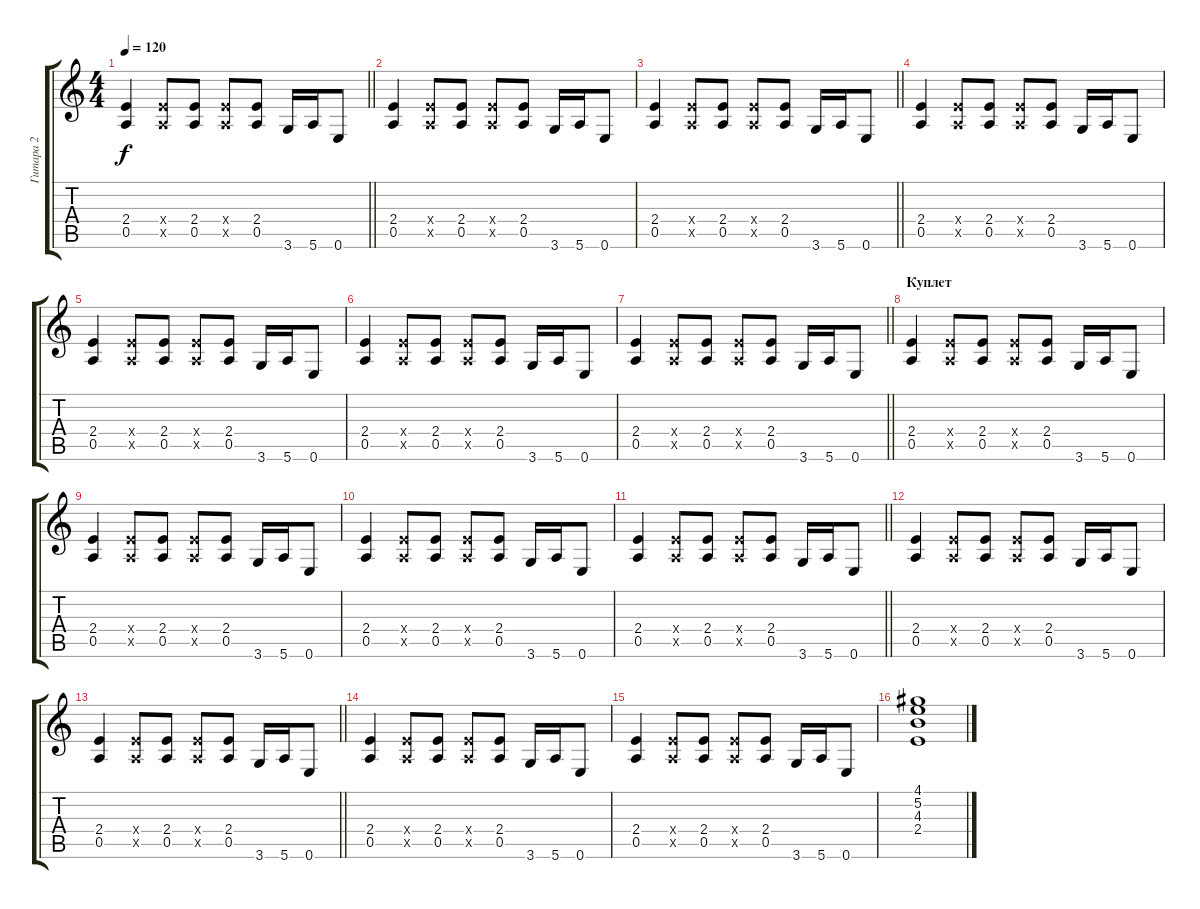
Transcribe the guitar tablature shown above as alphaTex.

\track ("Гитара 2" "Гитара 2") {instrument distortionguitar}
\staff {score tabs}
\tuning (E4 B3 G3 D3 A2 E2) {hide}
\ts (4 4)
\tempo 120
\clef g2
\barLineRight lightlight
\ks c
(2.4 0.5).4{dy f} (2.4{x} 0.5{x}).8 (2.4 0.5).8 (2.4{x} 0.5{x}).8 (2.4 0.5).8 3.6.16 5.6.16 0.6.8 |
(2.4 0.5).4 (2.4{x} 0.5{x}).8 (2.4 0.5).8 (2.4{x} 0.5{x}).8 (2.4 0.5).8 3.6.16 5.6.16 0.6.8 |
\barLineRight lightlight
(2.4 0.5).4 (2.4{x} 0.5{x}).8 (2.4 0.5).8 (2.4{x} 0.5{x}).8 (2.4 0.5).8 3.6.16 5.6.16 0.6.8 |
(2.4 0.5).4 (2.4{x} 0.5{x}).8 (2.4 0.5).8 (2.4{x} 0.5{x}).8 (2.4 0.5).8 3.6.16 5.6.16 0.6.8 |
(2.4 0.5).4 (2.4{x} 0.5{x}).8 (2.4 0.5).8 (2.4{x} 0.5{x}).8 (2.4 0.5).8 3.6.16 5.6.16 0.6.8 |
(2.4 0.5).4 (2.4{x} 0.5{x}).8 (2.4 0.5).8 (2.4{x} 0.5{x}).8 (2.4 0.5).8 3.6.16 5.6.16 0.6.8 |
\barLineRight lightlight
(2.4 0.5).4 (2.4{x} 0.5{x}).8 (2.4 0.5).8 (2.4{x} 0.5{x}).8 (2.4 0.5).8 3.6.16 5.6.16 0.6.8 |
\section ("" "Куплет")
(2.4 0.5).4 (2.4{x} 0.5{x}).8 (2.4 0.5).8 (2.4{x} 0.5{x}).8 (2.4 0.5).8 3.6.16 5.6.16 0.6.8 |
(2.4 0.5).4 (2.4{x} 0.5{x}).8 (2.4 0.5).8 (2.4{x} 0.5{x}).8 (2.4 0.5).8 3.6.16 5.6.16 0.6.8 |
(2.4 0.5).4 (2.4{x} 0.5{x}).8 (2.4 0.5).8 (2.4{x} 0.5{x}).8 (2.4 0.5).8 3.6.16 5.6.16 0.6.8 |
\barLineRight lightlight
(2.4 0.5).4 (2.4{x} 0.5{x}).8 (2.4 0.5).8 (2.4{x} 0.5{x}).8 (2.4 0.5).8 3.6.16 5.6.16 0.6.8 |
(2.4 0.5).4 (2.4{x} 0.5{x}).8 (2.4 0.5).8 (2.4{x} 0.5{x}).8 (2.4 0.5).8 3.6.16 5.6.16 0.6.8 |
\barLineRight lightlight
(2.4 0.5).4 (2.4{x} 0.5{x}).8 (2.4 0.5).8 (2.4{x} 0.5{x}).8 (2.4 0.5).8 3.6.16 5.6.16 0.6.8 |
(2.4 0.5).4 (2.4{x} 0.5{x}).8 (2.4 0.5).8 (2.4{x} 0.5{x}).8 (2.4 0.5).8 3.6.16 5.6.16 0.6.8 |
(2.4 0.5).4 (2.4{x} 0.5{x}).8 (2.4 0.5).8 (2.4{x} 0.5{x}).8 (2.4 0.5).8 3.6.16 5.6.16 0.6.8 |
(4.1 5.2 4.3 2.4).1
